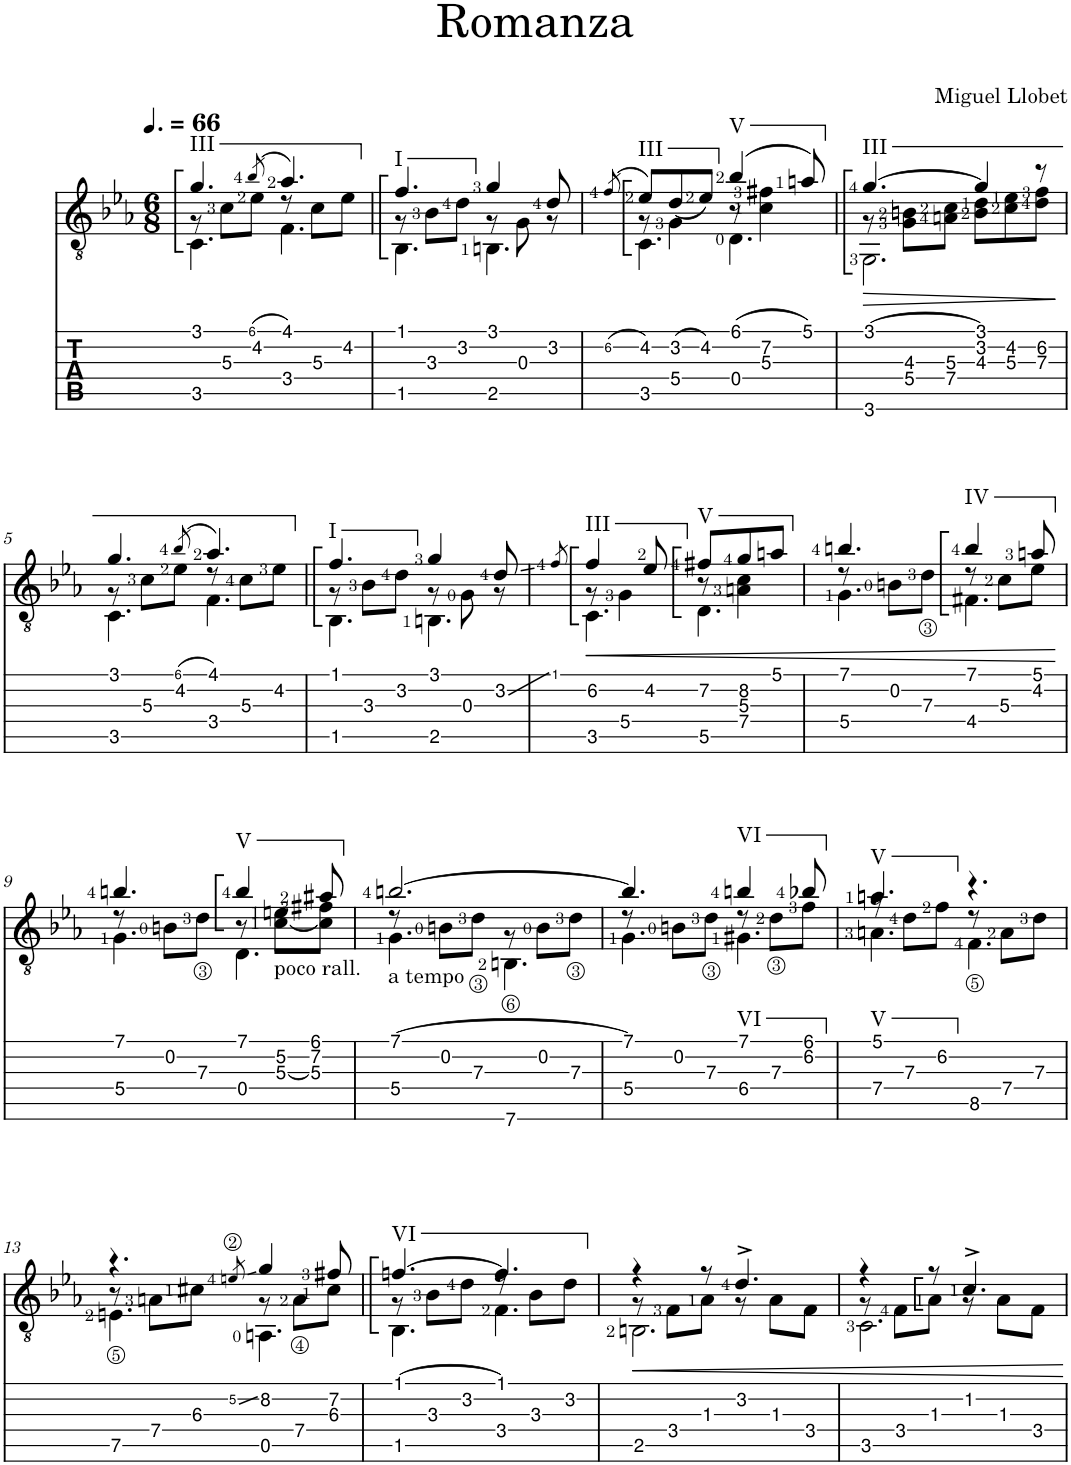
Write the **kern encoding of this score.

**kern	**kern	**dynam
*part1	*part1	*part1
*staff2	*staff1	*staff1/2
*I"Classical Guitar	*	*
*I'Guit.	*	*
*stria6	*	*
*	*clefGv2	*
*k[b-e-a-]	*k[b-e-a-]	*
*c:	*c:	*
*M6/8	*M6/8	*
*MM99	*MM99	*
=1	=1	=1
*^	*^	*
*	*^	*	*^	*
!	!	!	!LO:TX:a:t=III	!	!	!
4.g	8r	4.C	4.g/	8r	4.C\	.
.	8cL	.	.	8c\L	.	.
.	8e-J	.	.	8e-\J	.	.
qb-	.	.	(8qb-/	.	.	.
4.a-	8r	4.F	4.a-/)	8r	4.F\	.
.	8cL	.	.	8c\L	.	.
.	8e-J	.	.	8e-\J	.	.
=2	=2	=2	=2	=2	=2	=2
!	!	!	!LO:TX:a:t=I	!	!	!
4.f	8r	4.BB-	4.f/	8r	4.BB-\	.
.	8B-L	.	.	8B-\L	.	.
.	8dJ	.	.	8d\J	.	.
4g	8r	4.BBn	4g/	8r	4.BBn\	.
.	8G	.	.	8G\	.	.
8d	8r	.	8d/	8r	.	.
=3	=3	=3	=3	=3	=3	=3
qf	.	.	(8qf/	.	.	.
!	!	!	!LO:TX:a:t=III	!	!	!
8e-L	8r	4.C	8e-/L)	8r	4.C\	.
8d	4G	.	(<8d/	4G\	.	.
8e-J	.	.	8e-/J)	.	.	.
!	!	!	!LO:TX:a:t=V	!	!	!
4b-	8r	4.D	(4b-/	8r	4.D\	.
.	4c 4f#X	.	.	4c\ 4f#X\	.	.
8an	.	.	8an/)	.	.	.
=4	=4	=4	=4	=4	=4	=4
!	!	!	!LO:TX:a:t=III	!	!	!
!	!	!	!	!	!	!LO:HP:b
[4.g	8r	2.GG	[4.g/	8r	2.GG\	>
.	8G\ 8Bn\L	.	.	8G\ 8Bn\L	.	.
.	8An\ 8c\J	.	.	8An\ 8c\J	.	.
4g]	8B\ 8d\L	.	4g/]	8B\ 8d\L	.	.
.	8c\ 8e-\	.	.	8c\ 8e-\	.	.
8r	8d\ 8f\J	.	8r	8d\ 8f\J	.	.
*v	*v	*v	*	*	*	*
*	*v	*v	*v	*
.	.	]
!!LO:LB:g=z
=5	=5	=5
*^	*^	*
*	*^	*	*^	*
4.g	8r	4.C	4.g/	8r	4.C\	.
.	8cL	.	.	8c\L	.	.
.	8e-J	.	.	8e-\J	.	.
qb-	.	.	(8qb-/	.	.	.
4.a-	8r	4.F	4.a-/)	8r	4.F\	.
.	8cL	.	.	8c\L	.	.
.	8e-J	.	.	8e-\J	.	.
=6	=6	=6	=6	=6	=6	=6
!	!	!	!LO:TX:a:t=I	!	!	!
4.f	8r	4.BB-	4.f/	8r	4.BB-\	.
.	8B-L	.	.	8B-\L	.	.
.	8dJ	.	.	8d\J	.	.
4g	8r	4.BBn	4g/	8r	4.BBn\	.
.	8G	.	.	8G\	.	.
8d	8r	.	8d/	8r	.	.
=7	=7	=7	=7	=7	=7	=7
qf	.	.	8qf/	.	.	.
!	!	!	!LO:TX:a:t=III	!	!	!
!	!	!	!	!	!	!LO:HP:b
4f	8r	4.C	4f/	8r	4.C\	<
.	4G	.	.	4G\	.	.
8e-	.	.	8e-/	.	.	.
!	!	!	!LO:TX:a:t=V	!	!	!
8f#XL	8r	4.D	8f#X/L	8r	4.D\	.
8g	4An 4c	.	8g/	4An\ 4c\	.	.
8anJ	.	.	8an/J	.	.	.
=8	=8	=8	=8	=8	=8	=8
4.bn	8r	4.G	4.bn/	8r	4.G\	.
.	8BnL	.	.	8Bn\L	.	.
.	8dJ	.	.	8d\J	.	.
!	!	!	!LO:TX:a:t=IV	!	!	!
4b	8r	4.F#X	4b/	8r	4.F#X\	.
.	8cL	.	.	8c\L	.	.
8an	8e-J	.	8an/	8e-\J	.	.
*v	*v	*v	*	*	*	*
*	*v	*v	*v	*
.	.	[
!!LO:LB:g=z
=9	=9	=9
*^	*^	*
*	*^	*	*^	*
4.bn	8r	4.G	4.bn/	8r	4.G\	.
.	8BnL	.	.	8Bn\L	.	.
.	8dJ	.	.	8d\J	.	.
!	!	!	!LO:TX:a:t=V	!	!	!
4b	8r	4.D	4b/	8r	4.D\	.
!	!	!	!	!LO:TX:b:t=poco rall.	!	!
.	[8c;<\ 8en;<\L	.	.	[8c\;< 8en\;<L	.	.
8a#X;<	8c]\ 8f#X\J	.	8a#X;</	8c\] 8f#X\J	.	.
=10	=10	=10	=10	=10	=10	=10
!	!	!	!LO:TX:b:t=a tempo	!	!	!
[2.bn	8r	4.G	[2.bn/	8r	4.G\	.
.	8BnL	.	.	8Bn\L	.	.
.	8dJ	.	.	8d\J	.	.
.	8r	4.BBn	.	8r	4.BBn\	.
.	8BL	.	.	8B\L	.	.
.	8dJ	.	.	8d\J	.	.
=11	=11	=11	=11	=11	=11	=11
4.b]	8r	4.G	4.b/]	8r	4.G\	.
.	8BnL	.	.	8Bn\L	.	.
.	8dJ	.	.	8d\J	.	.
!	!	!	!LO:TX:a:t=VI	!	!	!
!LO:TX:a:t=VI	!	!	!	!	!	!
4bn	8r	4.G#X	4bn/	8r	4.G#X\	.
.	8dL	.	.	8d\L	.	.
8b-X	8fJ	.	8b-X/	8f\J	.	.
=12	=12	=12	=12	=12	=12	=12
!	!	!	!LO:TX:a:t=V	!	!	!
!LO:TX:a:t=V	!	!	!	!	!	!
4.an	8r	4.An	4.an/	8r	4.An\	.
.	8dL	.	.	8d\L	.	.
.	8fJ	.	.	8f\J	.	.
4.r	8r	4.F	4.r	8r	4.F\	.
.	8AL	.	.	8A\L	.	.
.	8dJ	.	.	8d\J	.	.
!!LO:LB:g=z	!!	!!
=13	=13	=13	=13	=13	=13	=13
4.r	8r	4.En	4.r	8r	4.En\	.
.	8AnL	.	.	8An\L	.	.
.	8c#XJ	.	.	8c#X\J	.	.
qen	.	.	8qen/	.	.	.
4g	8r	4.AAn	4g/	8r	4.AAn\	.
.	8AL	.	.	8A\L	.	.
8f#X	8c#J	.	8f#X/	8c#\J	.	.
=14	=14	=14	=14	=14	=14	=14
!	!	!	!LO:TX:a:t=VI	!	!	!
[4.fn	8r	4.BB-	[4.fn/	8r	4.BB-\	.
.	8B-L	.	.	8B-\L	.	.
.	8dJ	.	.	8d\J	.	.
4.f]	8r	4.F	4.f/]	8r	4.F\	.
.	8B-L	.	.	8B-\L	.	.
.	8dJ	.	.	8d\J	.	.
=15	=15	=15	=15	=15	=15	=15
4r	8r	2.BBn	4r	8r	2.BBn\	.
.	8FL	.	.	8F\L	.	.
8r	8A-J	.	8r	8A-\J	.	.
4.d^	8r	.	4.d^/	8r	.	.
.	8A-L	.	.	8A-\L	.	.
.	8FJ	.	.	8F\J	.	.
=16	=16	=16	=16	=16	=16	=16
4r	8r	2.C	4r	8r	2.C\	.
.	8FL	.	.	8F\L	.	.
8r	8A-J	.	8r	8A-\J	.	.
4.c^	8r	.	4.c^/	8r	.	.
.	8A-L	.	.	8A-\L	.	.
.	8FJ	.	.	8F\J	.	.
*v	*v	*v	*	*	*	*
*	*v	*v	*v	*
=	=	=
*-	*-	*-
